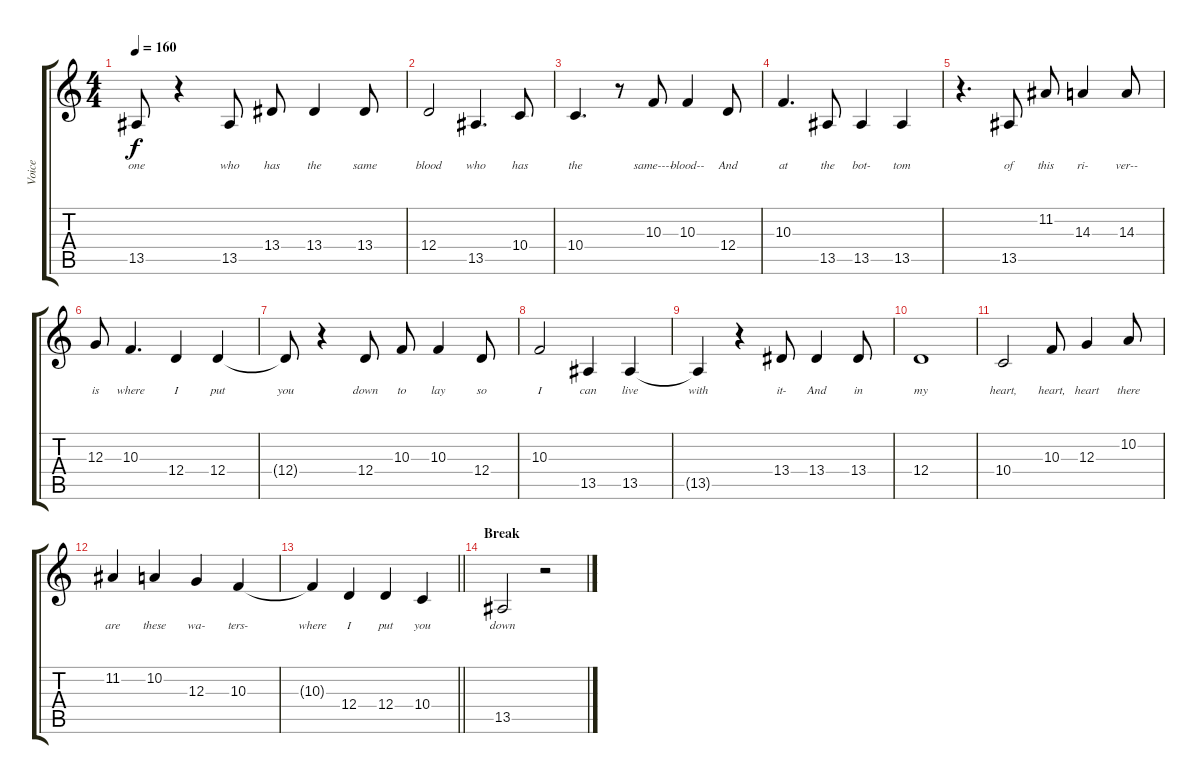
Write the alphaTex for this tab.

\track ("Voice" "Voice") {instrument altosax}
\staff {score tabs}
\tuning (E4 B3 G3 D3 A2 E2) {hide}
\ts (4 4)
\tempo 160
\clef g2
\ks c
13.5{t}.8{lyrics (0 "one") lyrics (1 "") lyrics (2 "") lyrics (3 "") lyrics (4 "") dy f} r.4 13.5.8{lyrics (0 "who") lyrics (1 "") lyrics (2 "") lyrics (3 "") lyrics (4 "")} 13.4.8{lyrics (0 "has") lyrics (1 "") lyrics (2 "") lyrics (3 "") lyrics (4 "")} 13.4.4{lyrics (0 "the") lyrics (1 "") lyrics (2 "") lyrics (3 "") lyrics (4 "")} 13.4.8{lyrics (0 "same") lyrics (1 "") lyrics (2 "") lyrics (3 "") lyrics (4 "")} |
12.4.2{lyrics (0 "blood") lyrics (1 "") lyrics (2 "") lyrics (3 "") lyrics (4 "")} 13.5.4{d lyrics (0 "who") lyrics (1 "") lyrics (2 "") lyrics (3 "") lyrics (4 "")} 10.4.8{lyrics (0 "has") lyrics (1 "") lyrics (2 "") lyrics (3 "") lyrics (4 "")} |
10.4.4{d lyrics (0 "the") lyrics (1 "") lyrics (2 "") lyrics (3 "") lyrics (4 "")} r.8 10.3.8{lyrics (0 "same----") lyrics (1 "") lyrics (2 "") lyrics (3 "") lyrics (4 "")} 10.3.4{lyrics (0 "blood--") lyrics (1 "") lyrics (2 "") lyrics (3 "") lyrics (4 "")} 12.4.8{lyrics (0 "And") lyrics (1 "") lyrics (2 "") lyrics (3 "") lyrics (4 "")} |
10.3.4{d lyrics (0 "at") lyrics (1 "") lyrics (2 "") lyrics (3 "") lyrics (4 "")} 13.5.8{lyrics (0 "the") lyrics (1 "") lyrics (2 "") lyrics (3 "") lyrics (4 "")} 13.5.4{lyrics (0 "bot-") lyrics (1 "") lyrics (2 "") lyrics (3 "") lyrics (4 "")} 13.5.4{lyrics (0 "tom") lyrics (1 "") lyrics (2 "") lyrics (3 "") lyrics (4 "")} |
r.4{d} 13.5.8{lyrics (0 "of") lyrics (1 "") lyrics (2 "") lyrics (3 "") lyrics (4 "")} 11.2.8{lyrics (0 "this") lyrics (1 "") lyrics (2 "") lyrics (3 "") lyrics (4 "")} 14.3.4{lyrics (0 "ri-") lyrics (1 "") lyrics (2 "") lyrics (3 "") lyrics (4 "")} 14.3.8{lyrics (0 "ver--") lyrics (1 "") lyrics (2 "") lyrics (3 "") lyrics (4 "")} |
12.3.8{lyrics (0 "is") lyrics (1 "") lyrics (2 "") lyrics (3 "") lyrics (4 "")} 10.3.4{d lyrics (0 "where") lyrics (1 "") lyrics (2 "") lyrics (3 "") lyrics (4 "")} 12.4.4{lyrics (0 "I") lyrics (1 "") lyrics (2 "") lyrics (3 "") lyrics (4 "")} 12.4.4{lyrics (0 "put") lyrics (1 "") lyrics (2 "") lyrics (3 "") lyrics (4 "")} |
12.4{t}.8{lyrics (0 "you") lyrics (1 "") lyrics (2 "") lyrics (3 "") lyrics (4 "")} r.4 12.4.8{lyrics (0 "down") lyrics (1 "") lyrics (2 "") lyrics (3 "") lyrics (4 "")} 10.3.8{lyrics (0 "to") lyrics (1 "") lyrics (2 "") lyrics (3 "") lyrics (4 "")} 10.3.4{lyrics (0 "lay") lyrics (1 "") lyrics (2 "") lyrics (3 "") lyrics (4 "")} 12.4.8{lyrics (0 "so") lyrics (1 "") lyrics (2 "") lyrics (3 "") lyrics (4 "")} |
10.3.2{lyrics (0 "I") lyrics (1 "") lyrics (2 "") lyrics (3 "") lyrics (4 "")} 13.5.4{lyrics (0 "can") lyrics (1 "") lyrics (2 "") lyrics (3 "") lyrics (4 "")} 13.5.4{lyrics (0 "live") lyrics (1 "") lyrics (2 "") lyrics (3 "") lyrics (4 "")} |
13.5{t}.4{lyrics (0 "with") lyrics (1 "") lyrics (2 "") lyrics (3 "") lyrics (4 "")} r.4 13.4.8{lyrics (0 "it-") lyrics (1 "") lyrics (2 "") lyrics (3 "") lyrics (4 "")} 13.4.4{lyrics (0 "And") lyrics (1 "") lyrics (2 "") lyrics (3 "") lyrics (4 "")} 13.4.8{lyrics (0 "in") lyrics (1 "") lyrics (2 "") lyrics (3 "") lyrics (4 "")} |
12.4.1{lyrics (0 "my") lyrics (1 "") lyrics (2 "") lyrics (3 "") lyrics (4 "")} |
10.4.2{lyrics (0 "heart,") lyrics (1 "") lyrics (2 "") lyrics (3 "") lyrics (4 "")} 10.3.8{lyrics (0 "heart,") lyrics (1 "") lyrics (2 "") lyrics (3 "") lyrics (4 "")} 12.3.4{lyrics (0 "heart") lyrics (1 "") lyrics (2 "") lyrics (3 "") lyrics (4 "")} 10.2.8{lyrics (0 "there") lyrics (1 "") lyrics (2 "") lyrics (3 "") lyrics (4 "")} |
11.2.4{lyrics (0 "are") lyrics (1 "") lyrics (2 "") lyrics (3 "") lyrics (4 "")} 10.2.4{lyrics (0 "these") lyrics (1 "") lyrics (2 "") lyrics (3 "") lyrics (4 "")} 12.3.4{lyrics (0 "wa-") lyrics (1 "") lyrics (2 "") lyrics (3 "") lyrics (4 "")} 10.3.4{lyrics (0 "ters-") lyrics (1 "") lyrics (2 "") lyrics (3 "") lyrics (4 "")} |
\barLineRight lightlight
10.3{t}.4{lyrics (0 "where") lyrics (1 "") lyrics (2 "") lyrics (3 "") lyrics (4 "")} 12.4.4{lyrics (0 "I") lyrics (1 "") lyrics (2 "") lyrics (3 "") lyrics (4 "")} 12.4.4{lyrics (0 "put") lyrics (1 "") lyrics (2 "") lyrics (3 "") lyrics (4 "")} 10.4.4{lyrics (0 "you") lyrics (1 "") lyrics (2 "") lyrics (3 "") lyrics (4 "")} |
\section ("" "Break")
13.5.2{lyrics (0 "down") lyrics (1 "") lyrics (2 "") lyrics (3 "") lyrics (4 "")} r.2
